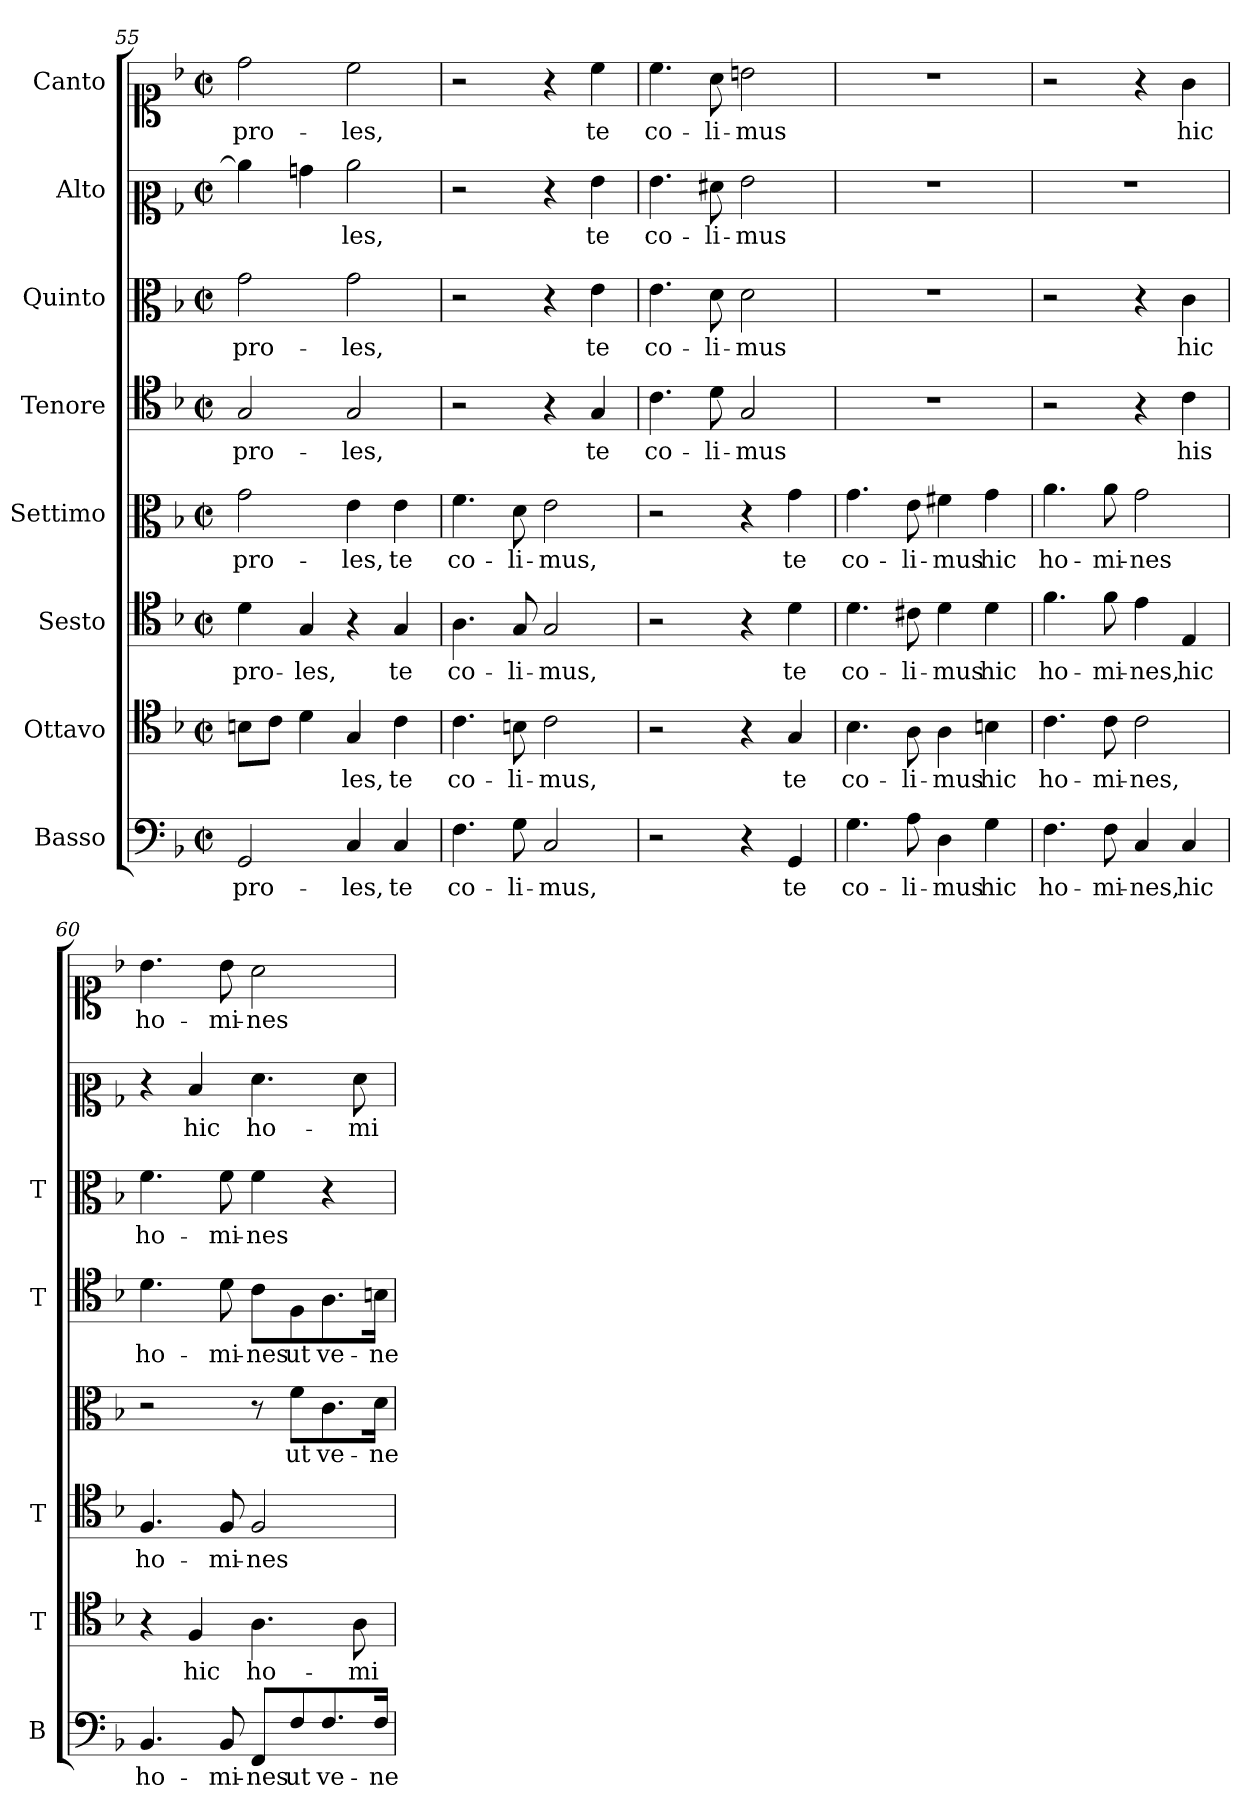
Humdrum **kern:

**kern	**text	**kern	**text	**kern	**text	**kern	**text	**kern	**text	**kern	**text	**kern	**text	**kern	**text
*part8	*part8	*part7	*part7	*part6	*part6	*part5	*part5	*part4	*part4	*part3	*part3	*part2	*part2	*part1	*part1
*staff8	*staff8	*staff7	*staff7	*staff6	*staff6	*staff5	*staff5	*staff4	*staff4	*staff3	*staff3	*staff2	*staff2	*staff1	*staff1
*I"Basso	*	*I"Ottavo	*	*I"Sesto	*	*I"Settimo	*	*I"Tenore	*	*I"Quinto	*	*I"Alto	*	*I"Canto	*
*I'B	*	*I'T	*	*I'T	*	*	*	*I'T	*	*I'T	*	*	*	*	*
*clefF4	*	*clefC4	*	*clefC4	*	*clefC3	*	*clefC4	*	*clefC3	*	*clefC2	*	*clefC1	*
*k[b-]	*	*k[b-]	*	*k[b-]	*	*k[b-]	*	*k[b-]	*	*k[b-]	*	*k[b-]	*	*k[b-]	*
*F:	*	*F:	*	*F:	*	*F:	*	*F:	*	*F:	*	*F:	*	*F:	*
*M2/2	*	*M2/2	*	*M2/2	*	*M2/2	*	*M2/2	*	*M2/2	*	*M2/2	*	*M2/2	*
*met(c|)	*	*met(c|)	*	*met(c|)	*	*met(c|)	*	*met(c|)	*	*met(c|)	*	*met(c|)	*	*met(c|)	*
=55	=55	=55	=55	=55	=55	=55	=55	=55	=55	=55	=55	=55	=55	=55	=55
!	!LO:LY:b	!	!	!	!LO:LY:b	!	!LO:LY:b	!	!LO:LY:b	!	!LO:LY:b	!	!	!	!LO:LY:b
2GG/	pro-	8Bn\L	.	4d\	pro-	2g\	pro-	2G/	pro-	2g\	pro-	4cc\]	.	2dd\	pro-
.	.	8c\J	.	.	.	.	.	.	.	.	.	.	.	.	.
!	!	!	!	!	!LO:LY:b	!	!	!	!	!	!	!	!	!	!
.	.	4d\	.	4G/	-les,	.	.	.	.	.	.	4bn\	.	.	.
!	!LO:LY:b	!	!LO:LY:b	!	!	!	!LO:LY:b	!	!LO:LY:b	!	!LO:LY:b	!	!LO:LY:b	!	!LO:LY:b
4C/	-les,	4G/	-les,	4r	.	4e\	-les,	2G/	-les,	2g\	-les,	2cc\	-les,	2cc\	-les,
!	!LO:LY:b	!	!LO:LY:b	!	!LO:LY:b	!	!LO:LY:b	!	!	!	!	!	!	!	!
4C/	te	4c\	te	4G/	te	4e\	te	.	.	.	.	.	.	.	.
=56	=56	=56	=56	=56	=56	=56	=56	=56	=56	=56	=56	=56	=56	=56	=56
!	!LO:LY:b	!	!LO:LY:b	!	!LO:LY:b	!	!LO:LY:b	!	!	!	!	!	!	!	!
4.F\	co-	4.c\	co-	4.A\	co-	4.f\	co-	2r	.	2r	.	2r	.	2r	.
!	!LO:LY:b	!	!LO:LY:b	!	!LO:LY:b	!	!LO:LY:b	!	!	!	!	!	!	!	!
8G\	-li-	8Bn\	-li-	8G/	-li-	8d\	-li-	.	.	.	.	.	.	.	.
!	!LO:LY:b	!	!LO:LY:b	!	!LO:LY:b	!	!LO:LY:b	!	!	!	!	!	!	!	!
2C/	-mus,	2c\	-mus,	2G/	-mus,	2e\	-mus,	4r	.	4r	.	4r	.	4r	.
!	!	!	!	!	!	!	!	!	!LO:LY:b	!	!LO:LY:b	!	!LO:LY:b	!	!LO:LY:b
.	.	.	.	.	.	.	.	4G/	te	4e\	te	4g\	te	4cc\	te
=57	=57	=57	=57	=57	=57	=57	=57	=57	=57	=57	=57	=57	=57	=57	=57
!	!	!	!	!	!	!	!	!	!LO:LY:b	!	!LO:LY:b	!	!LO:LY:b	!	!LO:LY:b
2r	.	2r	.	2r	.	2r	.	4.c\	co-	4.e\	co-	4.g\	co-	4.cc\	co-
!	!	!	!	!	!	!	!	!	!LO:LY:b	!	!LO:LY:b	!	!LO:LY:b	!	!LO:LY:b
.	.	.	.	.	.	.	.	8d\	-li-	8d\	-li-	8f#X\	-li-	8a\	-li-
!	!	!	!	!	!	!	!	!	!LO:LY:b	!	!LO:LY:b	!	!LO:LY:b	!	!LO:LY:b
4r	.	4r	.	4r	.	4r	.	2G/	-mus	2d\	-mus	2g\	-mus	2bn\	-mus
!	!LO:LY:b	!	!LO:LY:b	!	!LO:LY:b	!	!LO:LY:b	!	!	!	!	!	!	!	!
4GG/	te	4G/	te	4d\	te	4g\	te	.	.	.	.	.	.	.	.
!!LO:LB:g=z
=58	=58	=58	=58	=58	=58	=58	=58	=58	=58	=58	=58	=58	=58	=58	=58
!	!LO:LY:b	!	!LO:LY:b	!	!LO:LY:b	!	!LO:LY:b	!	!	!	!	!	!	!	!
4.G\	co-	4.B-\	co-	4.d\	co-	4.g\	co-	1r	.	1r	.	1r	.	1r	.
!	!LO:LY:b	!	!LO:LY:b	!	!LO:LY:b	!	!LO:LY:b	!	!	!	!	!	!	!	!
8A\	-li-	8A\	-li-	8c#X\	-li-	8e\	-li-	.	.	.	.	.	.	.	.
!	!LO:LY:b	!	!LO:LY:b	!	!LO:LY:b	!	!LO:LY:b	!	!	!	!	!	!	!	!
4D\	-mus	4A\	-mus	4d\	-mus	4f#X\	-mus	.	.	.	.	.	.	.	.
!	!LO:LY:b	!	!LO:LY:b	!	!LO:LY:b	!	!LO:LY:b	!	!	!	!	!	!	!	!
4G\	hic	4Bn\	hic	4d\	hic	4g\	hic	.	.	.	.	.	.	.	.
=59	=59	=59	=59	=59	=59	=59	=59	=59	=59	=59	=59	=59	=59	=59	=59
!	!LO:LY:b	!	!LO:LY:b	!	!LO:LY:b	!	!LO:LY:b	!	!	!	!	!	!	!	!
4.F\	ho-	4.c\	ho-	4.f\	ho-	4.a\	ho-	2r	.	2r	.	1r	.	2r	.
!	!LO:LY:b	!	!LO:LY:b	!	!LO:LY:b	!	!LO:LY:b	!	!	!	!	!	!	!	!
8F\	-mi-	8c\	-mi-	8f\	-mi-	8a\	-mi-	.	.	.	.	.	.	.	.
!	!LO:LY:b	!	!LO:LY:b	!	!LO:LY:b	!	!LO:LY:b	!	!	!	!	!	!	!	!
4C/	-nes,	2c\	-nes,	4e\	-nes,	2g\	-nes	4r	.	4r	.	.	.	4r	.
!	!LO:LY:b	!	!	!	!LO:LY:b	!	!	!	!LO:LY:b	!	!LO:LY:b	!	!	!	!LO:LY:b
4C/	hic	.	.	4E/	hic	.	.	4c\	his	4c\	hic	.	.	4g\	hic
=60	=60	=60	=60	=60	=60	=60	=60	=60	=60	=60	=60	=60	=60	=60	=60
!	!LO:LY:b	!	!	!	!LO:LY:b	!	!	!	!LO:LY:b	!	!LO:LY:b	!	!	!	!LO:LY:b
4.BB-/	ho-	4r	.	4.F/	ho-	2r	.	4.d\	ho-	4.f\	ho-	4r	.	4.b-\	ho-
!	!	!	!LO:LY:b	!	!	!	!	!	!	!	!	!	!LO:LY:b	!	!
.	.	4F/	hic	.	.	.	.	.	.	.	.	4d/	hic	.	.
!	!LO:LY:b	!	!	!	!LO:LY:b	!	!	!	!LO:LY:b	!	!LO:LY:b	!	!	!	!LO:LY:b
8BB-/	-mi-	.	.	8F/	-mi-	.	.	8d\	-mi-	8f\	-mi-	.	.	8b-\	-mi-
!	!LO:LY:b	!	!LO:LY:b	!	!LO:LY:b	!	!	!	!LO:LY:b	!	!LO:LY:b	!	!LO:LY:b	!	!LO:LY:b
8FF/L	-nes	4.A\	ho-	2F/	-nes	8r	.	8c\L	-nes	4f\	-nes	4.f\	ho-	2a\	-nes
!	!LO:LY:b	!	!	!	!	!	!LO:LY:b	!	!LO:LY:b	!	!	!	!	!	!
8F/	ut	.	.	.	.	8f\L	ut	8F\	ut	.	.	.	.	.	.
!	!LO:LY:b	!	!	!	!	!	!LO:LY:b	!	!LO:LY:b	!	!	!	!	!	!
8.F/	ve-	.	.	.	.	8.c\	ve-	8.A\	ve-	4r	.	.	.	.	.
!	!	!	!LO:LY:b	!	!	!	!	!	!	!	!	!	!LO:LY:b	!	!
.	.	8A\	-mi-	.	.	.	.	.	.	.	.	8f\	-mi-	.	.
!	!LO:LY:b	!	!	!	!	!	!LO:LY:b	!	!LO:LY:b	!	!	!	!	!	!
16F/Jk	-ne-	.	.	.	.	16d\Jk	-ne-	16Bn\Jk	-ne-	.	.	.	.	.	.
=	=	=	=	=	=	=	=	=	=	=	=	=	=	=	=
*-	*-	*-	*-	*-	*-	*-	*-	*-	*-	*-	*-	*-	*-	*-	*-
